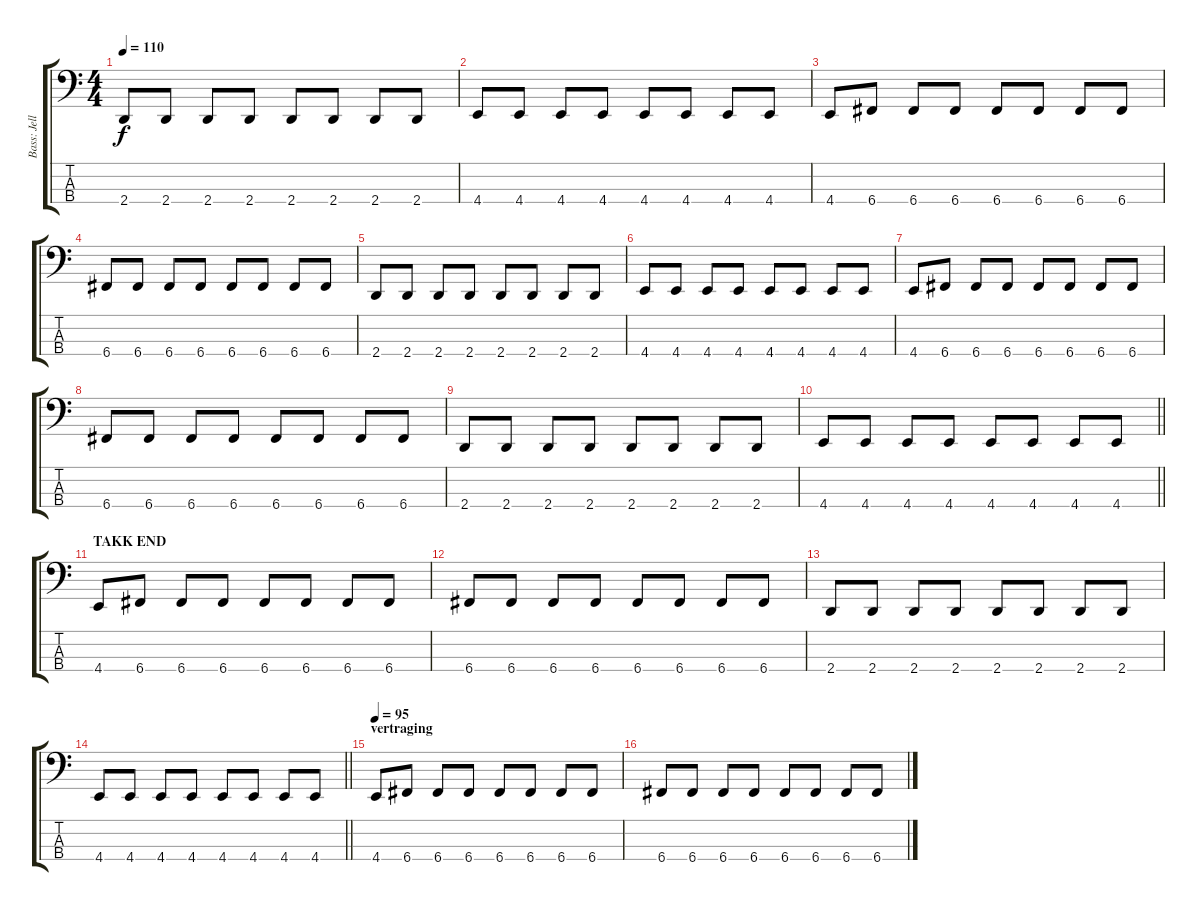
\track ("Bass: Jelle" "Bass: Jell") {instrument electricbasspick}
\staff {score tabs}
\tuning (F2 C2 G1 C1) {hide}
\ts (4 4)
\tempo 110
\clef f4
\ks c
2.4.8{dy f} 2.4.8 2.4.8 2.4.8 2.4.8 2.4.8 2.4.8 2.4.8 |
4.4.8 4.4.8 4.4.8 4.4.8 4.4.8 4.4.8 4.4.8 4.4.8 |
4.4.8 6.4.8 6.4.8 6.4.8 6.4.8 6.4.8 6.4.8 6.4.8 |
6.4.8 6.4.8 6.4.8 6.4.8 6.4.8 6.4.8 6.4.8 6.4.8 |
2.4.8 2.4.8 2.4.8 2.4.8 2.4.8 2.4.8 2.4.8 2.4.8 |
4.4.8 4.4.8 4.4.8 4.4.8 4.4.8 4.4.8 4.4.8 4.4.8 |
4.4.8 6.4.8 6.4.8 6.4.8 6.4.8 6.4.8 6.4.8 6.4.8 |
6.4.8 6.4.8 6.4.8 6.4.8 6.4.8 6.4.8 6.4.8 6.4.8 |
2.4.8 2.4.8 2.4.8 2.4.8 2.4.8 2.4.8 2.4.8 2.4.8 |
\barLineRight lightlight
4.4.8 4.4.8 4.4.8 4.4.8 4.4.8 4.4.8 4.4.8 4.4.8 |
\section ("" "TAKK END")
4.4.8 6.4.8 6.4.8 6.4.8 6.4.8 6.4.8 6.4.8 6.4.8 |
6.4.8 6.4.8 6.4.8 6.4.8 6.4.8 6.4.8 6.4.8 6.4.8 |
2.4.8 2.4.8 2.4.8 2.4.8 2.4.8 2.4.8 2.4.8 2.4.8 |
\barLineRight lightlight
4.4.8 4.4.8 4.4.8 4.4.8 4.4.8 4.4.8 4.4.8 4.4.8 |
\section ("" "vertraging")
\tempo 95
4.4.8 6.4.8 6.4.8 6.4.8 6.4.8 6.4.8 6.4.8 6.4.8 |
6.4.8 6.4.8 6.4.8 6.4.8 6.4.8 6.4.8 6.4.8 6.4.8
